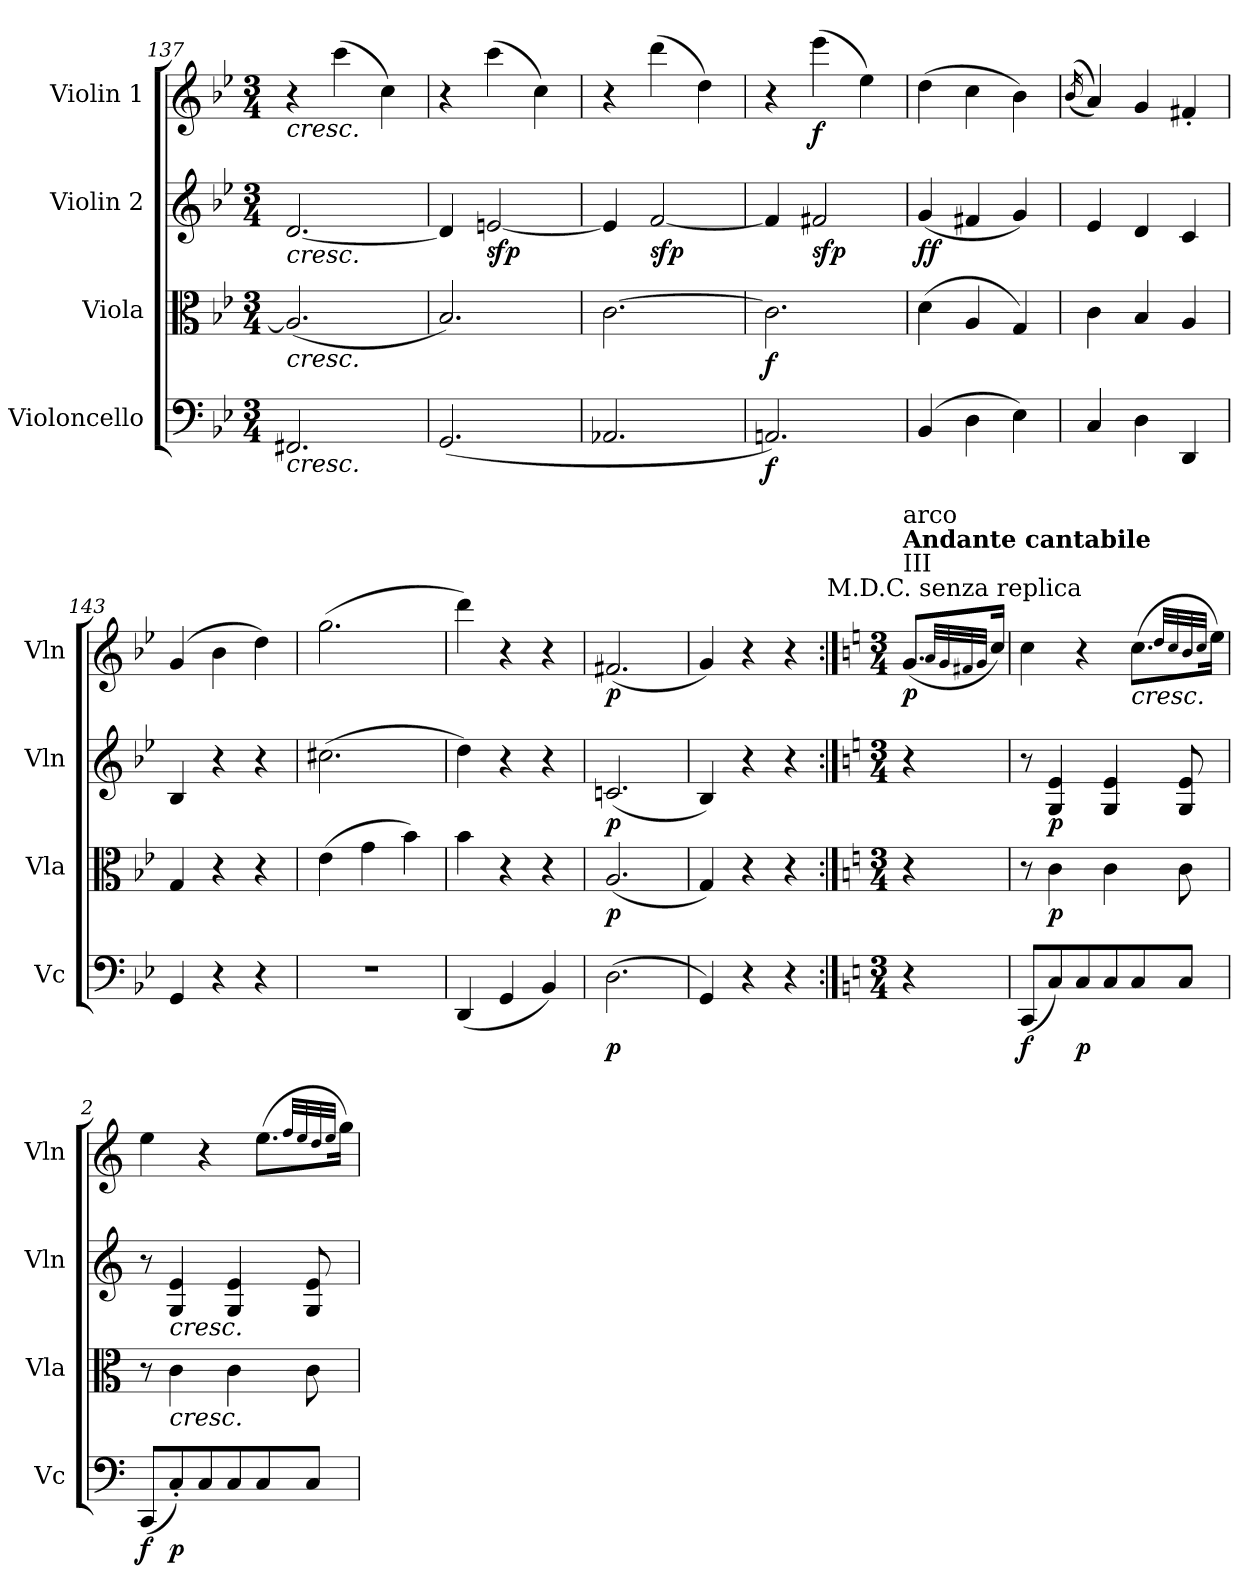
**kern	**dynam	**kern	**dynam	**kern	**dynam	**kern	**dynam
*part4	*part4	*part3	*part3	*part2	*part2	*part1	*part1
*staff4	*staff4	*staff3	*staff3	*staff2	*staff2	*staff1	*staff1
*I"Violoncello	*	*I"Viola	*	*I"Violin 2	*	*I"Violin 1	*
*I'Vc	*	*I'Vla	*	*I'Vln	*	*I'Vln	*
*clefF4	*	*clefC3	*	*clefG2	*	*clefG2	*
*k[b-e-]	*	*k[b-e-]	*	*k[b-e-]	*	*k[b-e-]	*
*M3/4	*	*M3/4	*	*M3/4	*	*M3/4	*
=137	=137	=137	=137	=137	=137	=137	=137
!	!	!	!	!	!	!LO:TX:b:i:t=cresc.	!
!	!	!	!	!LO:TX:b:i:t=cresc.	!	!	!
!	!	!LO:TX:b:i:t=cresc.	!	!	!	!	!
!LO:TX:b:i:t=cresc.	!	!	!	!	!	!	!
2.FF#X/	.	(2.A/]	.	[2.d/	.	4r	.
.	.	.	.	.	.	(4ccc\	.
.	.	.	.	.	.	4cc\)	.
=138	=138	=138	=138	=138	=138	=138	=138
(2.GG/	.	2.B-/)	.	4d/]	.	4r	.
!	!	!	!	!	!LO:DY:b	!	!
.	.	.	.	[2en/	sfp	(4ccc\	.
.	.	.	.	.	.	4cc\)	.
=139	=139	=139	=139	=139	=139	=139	=139
2.AA-X/	.	[2.c\	.	4e/]	.	4r	.
!	!	!	!	!	!LO:DY:b	!	!
.	.	.	.	[2f/	sfp	(4ddd\	.
.	.	.	.	.	.	4dd\)	.
=140	=140	=140	=140	=140	=140	=140	=140
!	!LO:DY:b	!	!LO:DY:b	!	!	!	!
2.AAn/)	f	2.c\]	f	4f/]	.	4r	.
!	!	!	!	!	!LO:DY:b	!	!LO:DY:b
.	.	.	.	2f#X/	sfp	(4eee-\	f
.	.	.	.	.	.	4ee-\)	.
=141	=141	=141	=141	=141	=141	=141	=141
!	!	!	!	!	!LO:DY:b	!	!
!	!	!	!	!	!LO:DY:n=1:b	!	!
(4BB-/	.	(4d\	.	(4g/	f f	(4dd\	.
4D\	.	4A/	.	4f#X/	.	4cc\	.
4E-\)	.	4G/)	.	4g/)	.	4b-\)	.
=142	=142	=142	=142	=142	=142	=142	=142
.	.	.	.	.	.	((16qb-/	.
4C/	.	4c\	.	4e-/	.	4a/))	.
4D\	.	4B-/	.	4d/	.	4g/	.
4DD/	.	4A/	.	4c/	.	4f#X'/	.
=143	=143	=143	=143	=143	=143	=143	=143
4GG/	.	4G/	.	4B-/	.	(4g/	.
4r	.	4r	.	4r	.	4b-\	.
4r	.	4r	.	4r	.	4dd\)	.
=144	=144	=144	=144	=144	=144	=144	=144
2.r	.	(4e-\	.	(2.cc#X\	.	(2.gg\	.
.	.	4g\	.	.	.	.	.
.	.	4b-\)	.	.	.	.	.
=145	=145	=145	=145	=145	=145	=145	=145
(4DD/	.	4b-\	.	4dd\)	.	4ddd\)	.
4GG/	.	4r	.	4r	.	4r	.
4BB-/)	.	4r	.	4r	.	4r	.
=146	=146	=146	=146	=146	=146	=146	=146
!	!LO:DY:b	!	!LO:DY:b	!	!LO:DY:b	!	!LO:DY:b
(2.D\	p	(2.A/	p	(2.cn/	p	(2.f#X/	p
!!LO:LB:g=z
=147	=147	=147	=147	=147	=147	=147	=147
4GG/)	.	4G/)	.	4B-/)	.	4g/)	.
4r	.	4r	.	4r	.	4r	.
4r	.	4r	.	4r	.	4r	.
!	!	!	!	!	!	!LO:TX:a:t=M.D.C. senza replica	!
!!LO:PB:g=z
=:|!	=:|!	=:|!	=:|!	=:|!	=:|!	=:|!	=:|!
*k[]	*	*k[]	*	*k[]	*	*k[]	*
*M3/4	*	*M3/4	*	*M3/4	*	*M3/4	*
!	!	!	!	!	!	!LO:TX:a:t=III	!
!	!	!	!	!	!	!LO:TX:a:B:t=Andante cantabile	!
!	!	!	!	!	!	!LO:TX:a:t=arco	!
!	!	!	!	!	!	!	!LO:DY:b
4r	.	4r	.	4r	.	(8.g/L	p
.	.	.	.	.	.	32qa/LLL	.
.	.	.	.	.	.	32qg/	.
.	.	.	.	.	.	32qf#X/	.
.	.	.	.	.	.	32qg/JJJ	.
.	.	.	.	.	.	16cc/Jk)	.
=1	=1	=1	=1	=1	=1	=1	=1
!	!LO:DY:b	!	!	!	!	!	!
(8CC/L	f	8r	.	8r	.	4cc\	.
!	!	!	!LO:DY:b	!	!LO:DY:b	!	!
8C/)	.	4c\	p	4G/ 4e/	p	.	.
!	!LO:DY:b	!	!	!	!	!	!
8C/	p	.	.	.	.	4r	.
8C/	.	4c\	.	4G/ 4e/	.	.	.
!	!	!	!	!	!	!LO:TX:b:i:t=cresc.	!
8C/	.	.	.	.	.	(8.cc\L	.
8C/J	.	8c\	.	8G/ 8e/	.	.	.
.	.	.	.	.	.	32qdd/LLL	.
.	.	.	.	.	.	32qcc/	.
.	.	.	.	.	.	32qb/	.
.	.	.	.	.	.	32qcc/JJJ	.
.	.	.	.	.	.	16ee\Jk)	.
=2	=2	=2	=2	=2	=2	=2	=2
!	!LO:DY:b	!	!	!	!	!	!
(8CC/L	f	8r	.	8r	.	4ee\	.
!	!	!	!	!LO:TX:b:i:t=cresc.	!	!	!
!	!	!LO:TX:b:i:t=cresc.	!	!	!	!	!
!	!LO:DY:b	!	!	!	!	!	!
8C'/)	p	4c\	.	4G/ 4e/	.	.	.
8C/	.	.	.	.	.	4r	.
8C/	.	4c\	.	4G/ 4e/	.	.	.
8C/	.	.	.	.	.	(8.ee\L	.
8C/J	.	8c\	.	8G/ 8e/	.	.	.
.	.	.	.	.	.	32qff/LLL	.
.	.	.	.	.	.	32qee/	.
.	.	.	.	.	.	32qdd/	.
.	.	.	.	.	.	32qee/JJJ	.
.	.	.	.	.	.	16gg\Jk)	.
=	=	=	=	=	=	=	=
*-	*-	*-	*-	*-	*-	*-	*-
